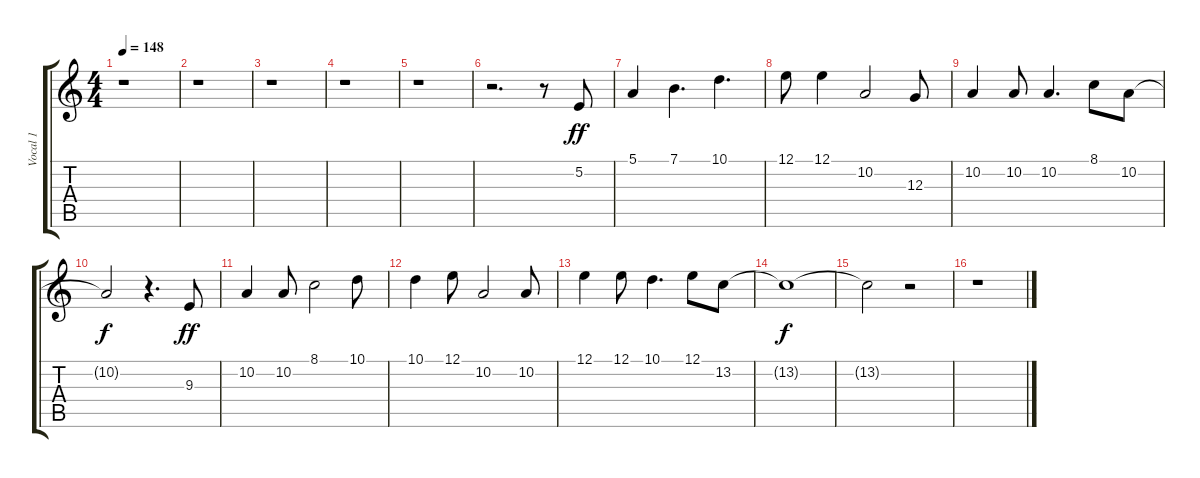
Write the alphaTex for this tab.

\track ("Vocal 1" "Vocal 1") {instrument flute}
\staff {score tabs}
\tuning (E4 B3 G3 D3 A2 E2) {hide}
\ts (4 4)
\tempo 148
\clef g2
\ks c
r.1{dy ff} |
r.1 |
r.1 |
r.1 |
r.1 |
r.2{d} r.8 5.2.8 |
5.1.4 7.1.4{d} 10.1.4{d} |
12.1.8 12.1.4 10.2.2 12.3.8 |
10.2.4 10.2.8 10.2.4{d} 8.1.8 10.2.8 |
10.2{t}.2{dy f} r.4{d} 9.3.8{dy ff} |
10.2.4 10.2.8 8.1.2 10.1.8 |
10.1.4 12.1.8 10.2.2 10.2.8 |
12.1.4 12.1.8 10.1.4{d} 12.1.8 13.2.8 |
13.2{t}.1{dy f} |
13.2{t}.2 r.2 |
r.1
